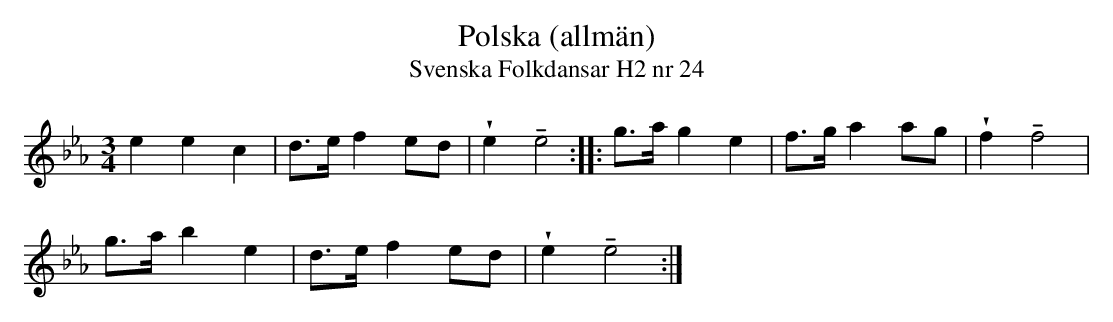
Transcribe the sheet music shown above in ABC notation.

X:1
T:Polska (allmän)
T:Svenska Folkdansar H2 nr 24
U:V=wedge
U:t=tenuto
M:3/4
L:1/8
K:Eb
e2 e2 c2 | d>e f2 ed | Ve2 te4 :: g>a g2 e2 | f>g a2 ag | Vf2 tf4 |
g>a b2 e2 | d>e f2 ed | Ve2 te4 :|
